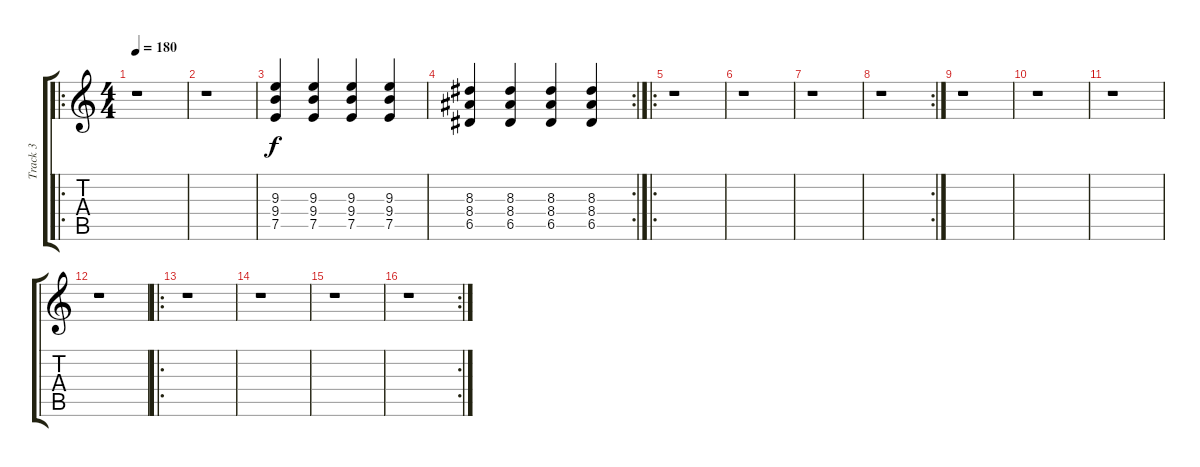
\track ("Track 3" "Track 3") {instrument overdrivenguitar}
\staff {score tabs}
\tuning (E4 B3 G3 D3 A2 E2) {hide}
\ro
\ts (4 4)
\tempo 180
\clef g2
\ks c
r.1{dy f} |
r.1 |
(9.3 9.4 7.5).4 (9.3 9.4 7.5).4 (9.3 9.4 7.5).4 (9.3 9.4 7.5).4 |
\rc 2
(8.3 8.4 6.5).4 (8.3 8.4 6.5).4 (8.3 8.4 6.5).4 (8.3 8.4 6.5).4 |
\ro
r.1 |
r.1 |
r.1 |
\rc 2
r.1 |
r.1 |
r.1 |
r.1 |
r.1 |
\ro
r.1 |
r.1 |
r.1 |
\rc 2
r.1
